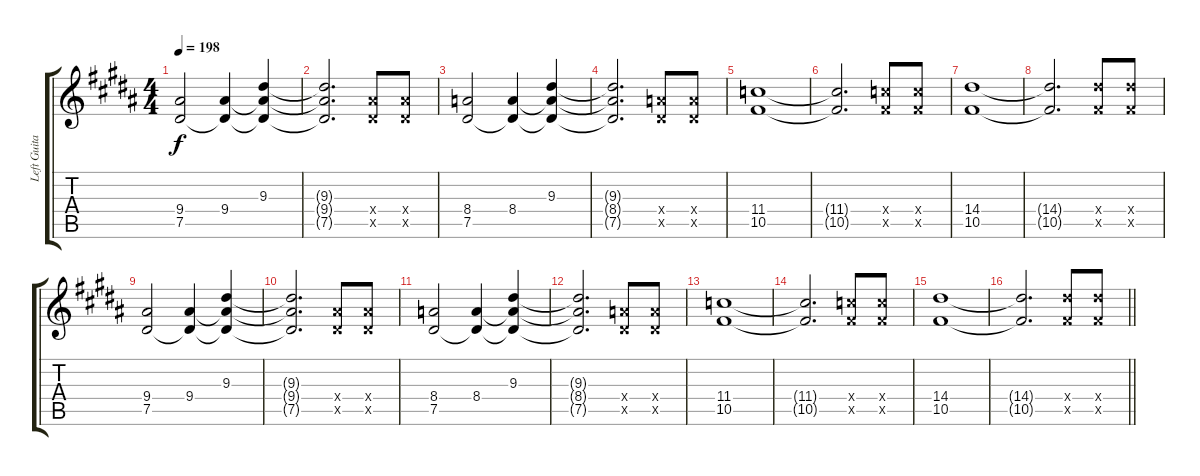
\track ("Left Guitar" "Left Guita") {instrument distortionguitar}
\staff {score tabs}
\tuning (Eb4 Bb3 Gb3 Db3 Ab2 Db2) {hide}
\ts (4 4)
\tempo 198
\clef g2
\ks b
(9.4 7.5).2{dy f} (9.4 7.5{t}).4{instrument electricguitarclean} (9.3 9.4{t} 7.5{t}).4 |
(9.3{t} 9.4{t} 7.5{t}).2{d} (9.4{x} 7.5{x}).8{instrument distortionguitar} (9.4{x} 7.5{x}).8 |
(8.4 7.5).2 (8.4 7.5{t}).4{instrument electricguitarclean} (9.3 8.4{t} 7.5{t}).4 |
(9.3{t} 8.4{t} 7.5{t}).2{d} (8.4{x} 7.5{x}).8{instrument distortionguitar} (8.4{x} 7.5{x}).8 |
(11.4 10.5).1 |
(11.4{t} 10.5{t}).2{d} (11.4{x} 10.5{x}).8 (11.4{x} 10.5{x}).8 |
(14.4 10.5).1 |
(14.4{t} 10.5{t}).2{d} (14.4{x} 10.5{x}).8 (14.4{x} 10.5{x}).8 |
(9.4 7.5).2 (9.4 7.5{t}).4{instrument electricguitarclean} (9.3 9.4{t} 7.5{t}).4 |
(9.3{t} 9.4{t} 7.5{t}).2{d} (9.4{x} 7.5{x}).8{instrument distortionguitar} (9.4{x} 7.5{x}).8 |
(8.4 7.5).2 (8.4 7.5{t}).4{instrument electricguitarclean} (9.3 8.4{t} 7.5{t}).4 |
(9.3{t} 8.4{t} 7.5{t}).2{d} (8.4{x} 7.5{x}).8{instrument distortionguitar} (8.4{x} 7.5{x}).8 |
(11.4 10.5).1 |
(11.4{t} 10.5{t}).2{d} (11.4{x} 10.5{x}).8 (11.4{x} 10.5{x}).8 |
(14.4 10.5).1 |
\barLineRight lightlight
(14.4{t} 10.5{t}).2{d} (14.4{x} 10.5{x}).8 (14.4{x} 10.5{x}).8
